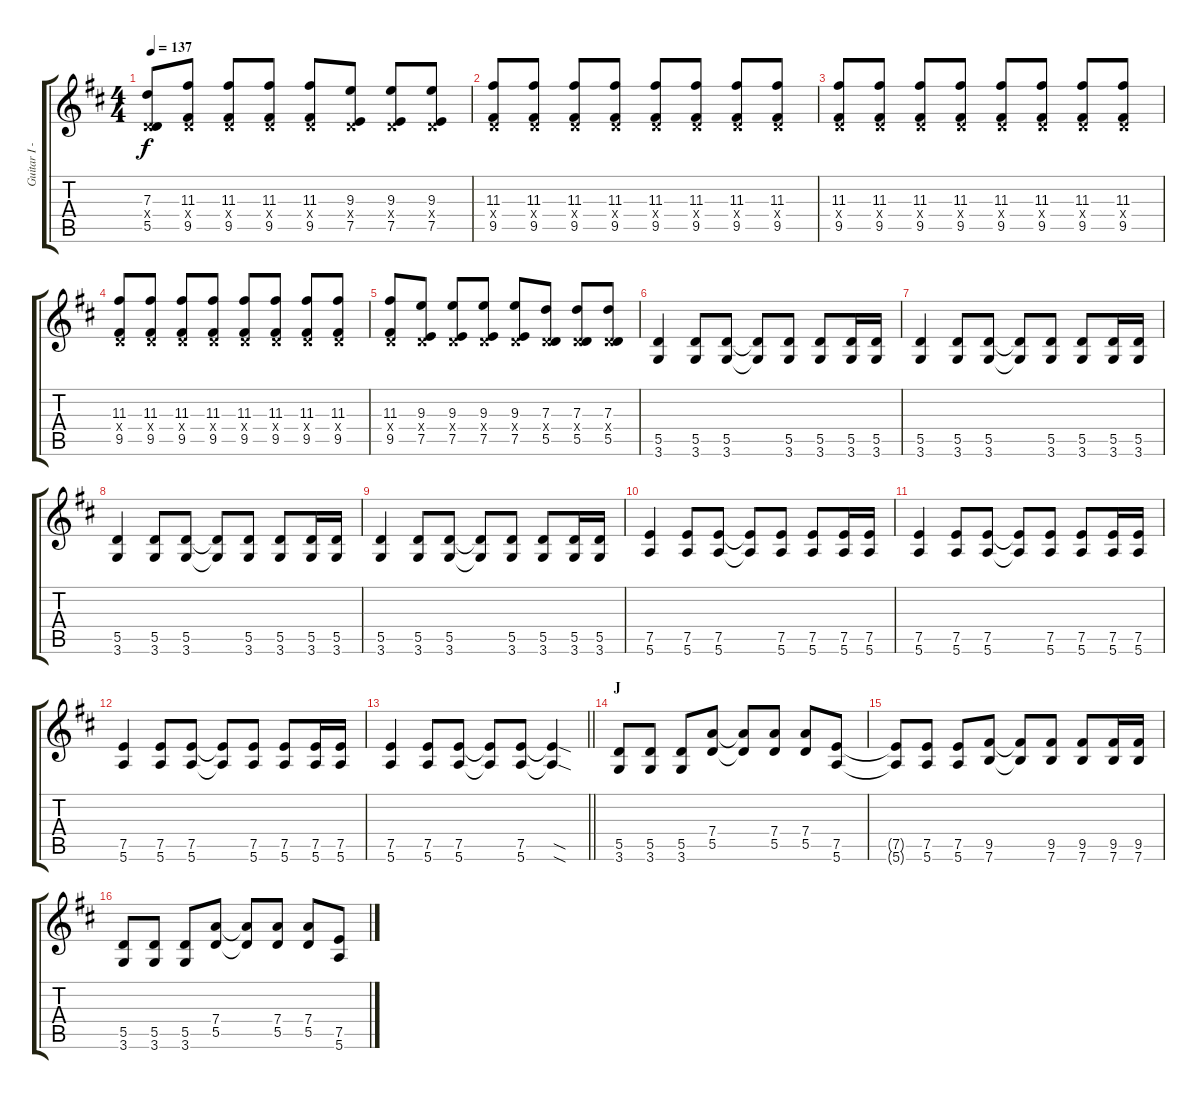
\track ("Guitar I - Gotoh" "Guitar I -") {instrument overdrivenguitar}
\staff {score tabs}
\tuning (E4 B3 G3 D3 A2 E2) {hide}
\ts (4 4)
\tempo 137
\clef g2
\ks d
(7.3 0.4{x} 5.5).8{dy f} (11.3 0.4{x} 9.5).8 (11.3 0.4{x} 9.5).8 (11.3 0.4{x} 9.5).8 (11.3 0.4{x} 9.5).8 (9.3 0.4{x} 7.5).8 (9.3 0.4{x} 7.5).8 (9.3 0.4{x} 7.5).8 |
(11.3 0.4{x} 9.5).8 (11.3 0.4{x} 9.5).8 (11.3 0.4{x} 9.5).8 (11.3 0.4{x} 9.5).8 (11.3 0.4{x} 9.5).8 (11.3 0.4{x} 9.5).8 (11.3 0.4{x} 9.5).8 (11.3 0.4{x} 9.5).8 |
(11.3 0.4{x} 9.5).8 (11.3 0.4{x} 9.5).8 (11.3 0.4{x} 9.5).8 (11.3 0.4{x} 9.5).8 (11.3 0.4{x} 9.5).8 (11.3 0.4{x} 9.5).8 (11.3 0.4{x} 9.5).8 (11.3 0.4{x} 9.5).8 |
(11.3 0.4{x} 9.5).8 (11.3 0.4{x} 9.5).8 (11.3 0.4{x} 9.5).8 (11.3 0.4{x} 9.5).8 (11.3 0.4{x} 9.5).8 (11.3 0.4{x} 9.5).8 (11.3 0.4{x} 9.5).8 (11.3 0.4{x} 9.5).8 |
(11.3 0.4{x} 9.5).8 (9.3 0.4{x} 7.5).8 (9.3 0.4{x} 7.5).8 (9.3 0.4{x} 7.5).8 (9.3 0.4{x} 7.5).8 (7.3 0.4{x} 5.5).8 (7.3 0.4{x} 5.5).8 (7.3 0.4{x} 5.5).8 |
(5.5 3.6).4 (5.5 3.6).8 (5.5 3.6).8 (5.5{t} 3.6{t}).8 (5.5 3.6).8 (5.5 3.6).8 (5.5 3.6).16 (5.5 3.6).16 |
(5.5 3.6).4 (5.5 3.6).8 (5.5 3.6).8 (5.5{t} 3.6{t}).8 (5.5 3.6).8 (5.5 3.6).8 (5.5 3.6).16 (5.5 3.6).16 |
(5.5 3.6).4 (5.5 3.6).8 (5.5 3.6).8 (5.5{t} 3.6{t}).8 (5.5 3.6).8 (5.5 3.6).8 (5.5 3.6).16 (5.5 3.6).16 |
(5.5 3.6).4 (5.5 3.6).8 (5.5 3.6).8 (5.5{t} 3.6{t}).8 (5.5 3.6).8 (5.5 3.6).8 (5.5 3.6).16 (5.5 3.6).16 |
(7.5 5.6).4 (7.5 5.6).8 (7.5 5.6).8 (7.5{t} 5.6{t}).8 (7.5 5.6).8 (7.5 5.6).8 (7.5 5.6).16 (7.5 5.6).16 |
(7.5 5.6).4 (7.5 5.6).8 (7.5 5.6).8 (7.5{t} 5.6{t}).8 (7.5 5.6).8 (7.5 5.6).8 (7.5 5.6).16 (7.5 5.6).16 |
(7.5 5.6).4 (7.5 5.6).8 (7.5 5.6).8 (7.5{t} 5.6{t}).8 (7.5 5.6).8 (7.5 5.6).8 (7.5 5.6).16 (7.5 5.6).16 |
\barLineRight lightlight
(7.5 5.6).4 (7.5 5.6).8 (7.5 5.6).8 (7.5{t} 5.6{t}).8 (7.5 5.6).8 (7.5{sod t} 5.6{sod t}).4 |
\section ("" "J")
(5.5 3.6).8 (5.5 3.6).8 (5.5 3.6).8 (7.4 5.5).8 (7.4{t} 5.5{t}).8 (7.4 5.5).8 (7.4 5.5).8 (7.5 5.6).8 |
(7.5{t} 5.6{t}).8 (7.5 5.6).8 (7.5 5.6).8 (9.5 7.6).8 (9.5{t} 7.6{t}).8 (9.5 7.6).8 (9.5 7.6).8 (9.5 7.6).16 (9.5 7.6).16 |
(5.5 3.6).8 (5.5 3.6).8 (5.5 3.6).8 (7.4 5.5).8 (7.4{t} 5.5{t}).8 (7.4 5.5).8 (7.4 5.5).8 (7.5 5.6).8
